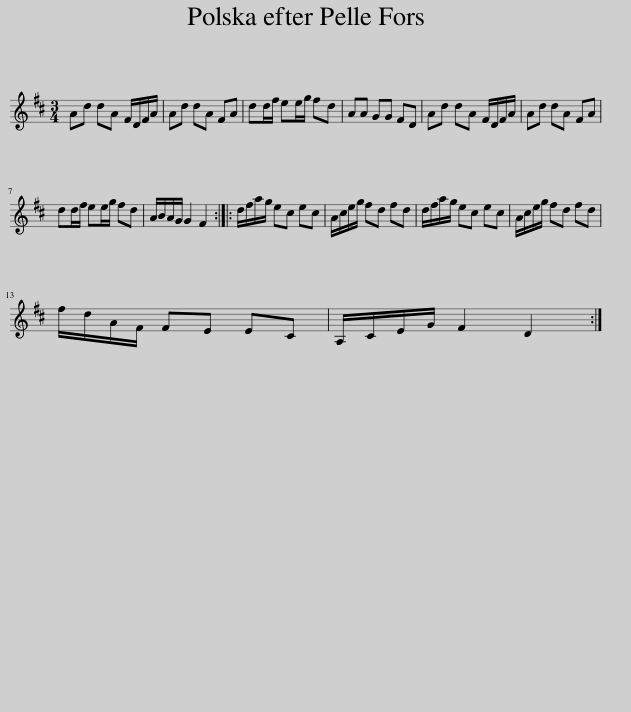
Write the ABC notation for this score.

X:1
L:1/8
M:3/4
I:linebreak $
K:D
V:1 treble
V:1
 Ad dA F/D/F/A/ | Ad dA FA | dd/f/ ee/g/ fd | AA GG FD | Ad dA F/D/F/A/ | %5
 Ad dA FA |$ dd/f/ ee/g/ fd | A/B/A/G/ G2 F2 :: d/f/a/g/ ec ec | A/c/e/g/ fd fd | %10
 d/f/a/g/ ec ec | A/c/e/g/ fd fd |$ f/d/A/F/ FE EC | A,/C/E/G/ F2 D2 :| %14
